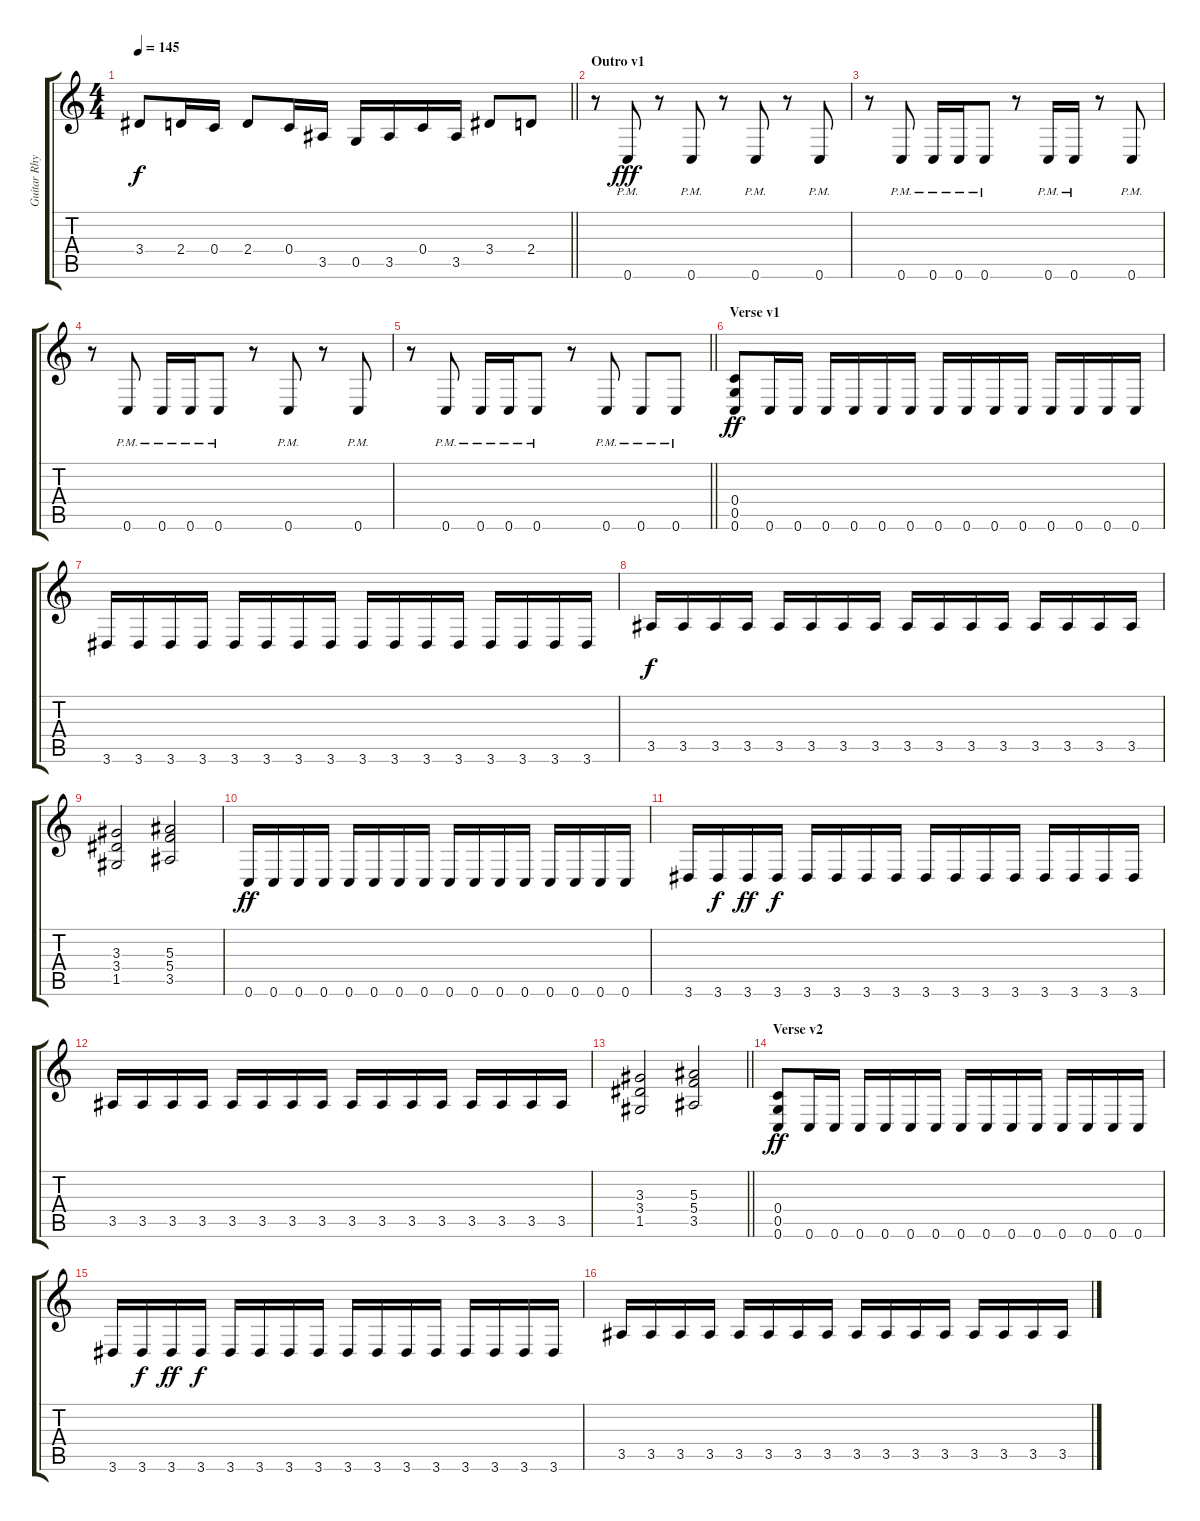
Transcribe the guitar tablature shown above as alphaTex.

\track ("Guitar Rhythm (Right)" "Guitar Rhy") {instrument distortionguitar}
\staff {score tabs}
\tuning (D4 A3 F3 C3 G2 C2) {hide}
\ts (4 4)
\tempo 145
\clef g2
\barLineRight lightlight
\ks c
3.4.8{dy f} 2.4.16 0.4.16 2.4.8 0.4.16 3.5.16 0.5.16 3.5.16 0.4.16 3.5.16 3.4.8 2.4.8 |
\section ("" "Outro v1")
r.8 0.6{pm}.8{dy fff} r.8 0.6{pm}.8 r.8 0.6{pm}.8 r.8 0.6{pm}.8 |
r.8 0.6{pm}.8 0.6{pm}.16 0.6{pm}.16 0.6{pm}.8 r.8 0.6{pm}.16 0.6{pm}.16 r.8 0.6{pm}.8 |
r.8 0.6{pm}.8 0.6{pm}.16 0.6{pm}.16 0.6{pm}.8 r.8 0.6{pm}.8 r.8 0.6{pm}.8 |
\barLineRight lightlight
r.8 0.6{pm}.8 0.6{pm}.16 0.6{pm}.16 0.6{pm}.8 r.8 0.6{pm}.8 0.6{pm}.8 0.6{pm}.8 |
\section ("" "Verse v1")
(0.4 0.5 0.6).8{dy ff} 0.6.16 0.6.16 0.6.16 0.6.16 0.6.16 0.6.16 0.6.16 0.6.16 0.6.16 0.6.16 0.6.16 0.6.16 0.6.16 0.6.16 |
3.6.16 3.6.16 3.6.16 3.6.16 3.6.16 3.6.16 3.6.16 3.6.16 3.6.16 3.6.16 3.6.16 3.6.16 3.6.16 3.6.16 3.6.16 3.6.16 |
3.5.16{dy f} 3.5.16 3.5.16 3.5.16 3.5.16 3.5.16 3.5.16 3.5.16 3.5.16 3.5.16 3.5.16 3.5.16 3.5.16 3.5.16 3.5.16 3.5.16 |
(3.3 3.4 1.5).2 (5.3 5.4 3.5).2 |
0.6.16{dy ff} 0.6.16 0.6.16 0.6.16 0.6.16 0.6.16 0.6.16 0.6.16 0.6.16 0.6.16 0.6.16 0.6.16 0.6.16 0.6.16 0.6.16 0.6.16 |
3.6.16 3.6.16{dy f} 3.6.16{dy ff} 3.6.16{dy f} 3.6.16 3.6.16 3.6.16 3.6.16 3.6.16 3.6.16 3.6.16 3.6.16 3.6.16 3.6.16 3.6.16 3.6.16 |
3.5.16 3.5.16 3.5.16 3.5.16 3.5.16 3.5.16 3.5.16 3.5.16 3.5.16 3.5.16 3.5.16 3.5.16 3.5.16 3.5.16 3.5.16 3.5.16 |
\barLineRight lightlight
(3.3 3.4 1.5).2 (5.3 5.4 3.5).2 |
\section ("" "Verse v2")
(0.4 0.5 0.6).8{dy ff} 0.6.16 0.6.16 0.6.16 0.6.16 0.6.16 0.6.16 0.6.16 0.6.16 0.6.16 0.6.16 0.6.16 0.6.16 0.6.16 0.6.16 |
3.6.16 3.6.16{dy f} 3.6.16{dy ff} 3.6.16{dy f} 3.6.16 3.6.16 3.6.16 3.6.16 3.6.16 3.6.16 3.6.16 3.6.16 3.6.16 3.6.16 3.6.16 3.6.16 |
3.5.16 3.5.16 3.5.16 3.5.16 3.5.16 3.5.16 3.5.16 3.5.16 3.5.16 3.5.16 3.5.16 3.5.16 3.5.16 3.5.16 3.5.16 3.5.16
